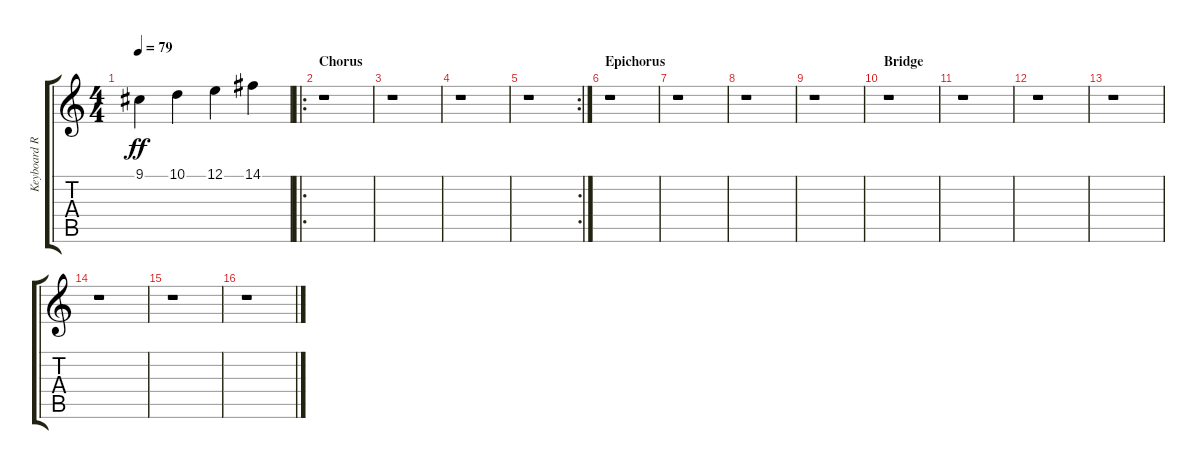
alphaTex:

\track ("Keyboard Right Hand" "Keyboard R") {instrument acousticgrandpiano}
\staff {score tabs}
\tuning (E4 B3 G3 D3 A2 E2) {hide}
\ts (4 4)
\tempo 79
\clef g2
\ks c
9.1.4{dy ff} 10.1.4 12.1.4 14.1.4 |
\ro
\section ("" "Chorus")
r.1 |
r.1 |
r.1 |
\rc 2
r.1 |
\section ("" "Epichorus")
r.1 |
r.1 |
r.1 |
r.1 |
\section ("" "Bridge")
r.1 |
r.1 |
r.1 |
r.1 |
r.1 |
r.1 |
r.1
